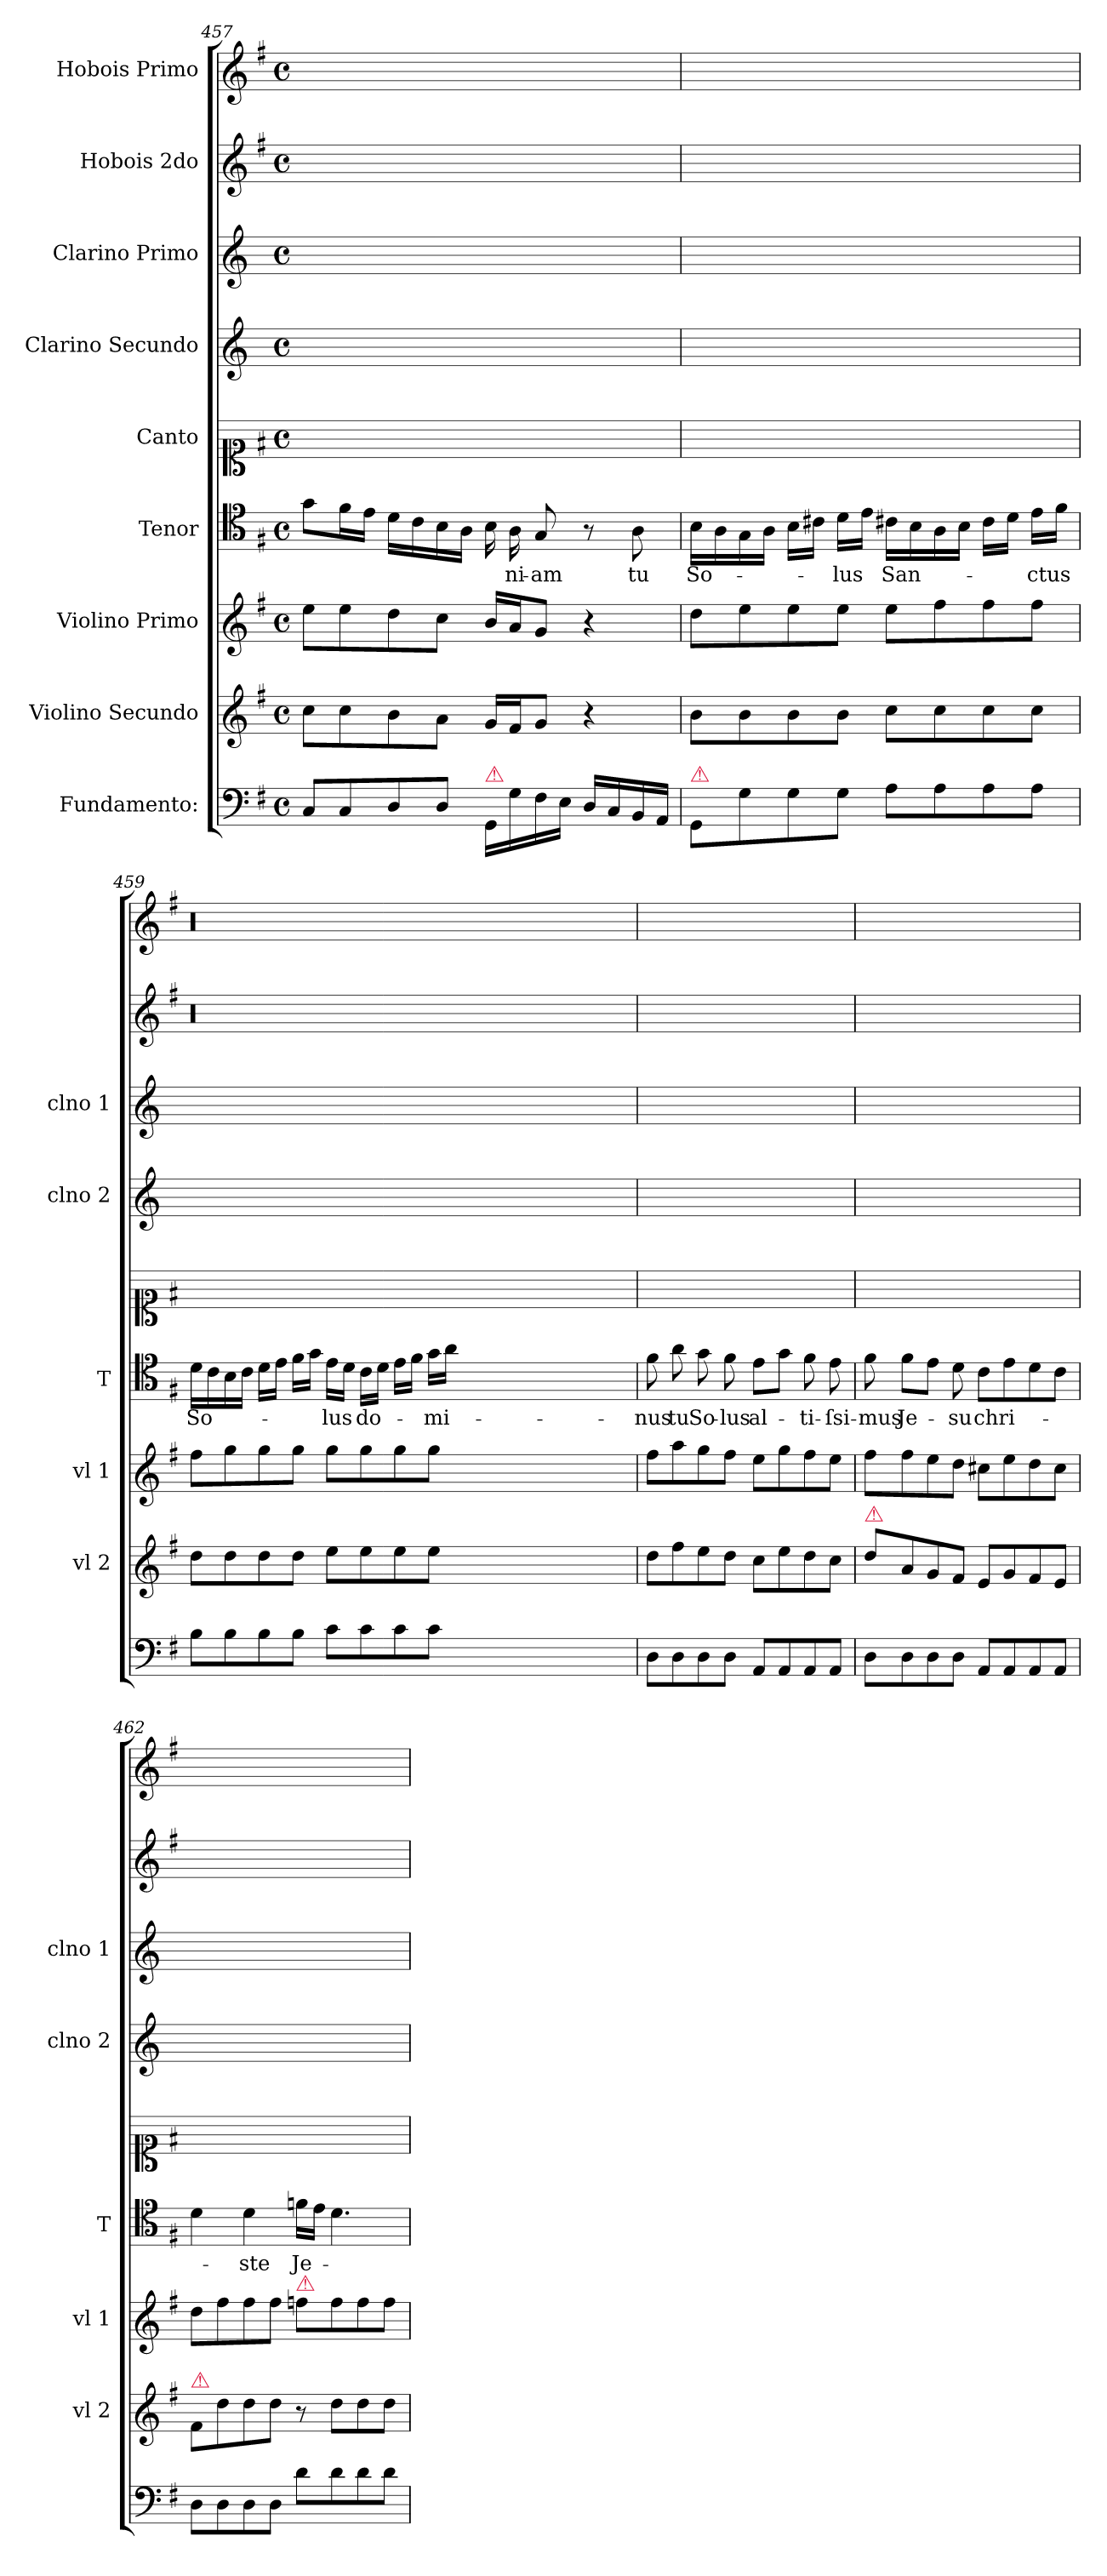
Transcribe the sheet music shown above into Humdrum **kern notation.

**kern	**kern	**kern	**kern	**text	**kern	**kern	**kern	**kern	**kern
*part9	*part8	*part7	*part6	*part6	*part5	*part4	*part3	*part2	*part1
*staff9	*staff8	*staff7	*staff6	*staff6	*staff5	*staff4	*staff3	*staff2	*staff1
*I"Fundamento:	*I"Violino Secundo	*I"Violino Primo	*I"Tenor	*	*I"Canto	*I"Clarino Secundo	*I"Clarino Primo	*I"Hobois 2do	*I"Hobois Primo
*	*I'vl 2	*I'vl 1	*I'T	*	*	*I'clno 2	*I'clno 1	*	*
*clefF4	*clefG2	*clefG2	*clefC4	*	*clefC1	*clefG2	*clefG2	*clefG2	*clefG2
*	*	*	*	*	*	*ITrd-1c-2	*ITrd-1c-2	*	*
*k[f#]	*k[f#]	*k[f#]	*k[f#]	*	*k[f#]	*k[f#c#]	*k[f#c#]	*k[f#]	*k[f#]
*M4/4	*M4/4	*M4/4	*M4/4	*	*M4/4	*M4/4	*M4/4	*M4/4	*M4/4
*met(c)	*met(c)	*met(c)	*met(c)	*	*met(c)	*met(c)	*met(c)	*met(c)	*met(c)
=457	=457	=457	=457	=457	=457	=457	=457	=457	=457
8C/L	8cc\L	8ee\L	8g\L	.	1ryy	1ryy	1ryy	1ryy	1ryy
8C/	8cc\	8ee\	16f#\L	.	.	.	.	.	.
.	.	.	16e\JJ	.	.	.	.	.	.
8D/	8b\	8dd\	16d\LL	.	.	.	.	.	.
.	.	.	16c\	.	.	.	.	.	.
8D/J	8a\J	8cc\J	16B\	.	.	.	.	.	.
.	.	.	16A\JJ	.	.	.	.	.	.
!LO:TX:a:color=crimson:t=⚠	!	!	!	!	!	!	!	!	!
16GG/LL	16g/LL	16b/LL	16B\	.	.	.	.	.	.
16G\	16f#/J	16a/J	16A\	-ni-	.	.	.	.	.
16F#\	8g/J	8g/J	8G/	-am	.	.	.	.	.
16E\JJ	.	.	.	.	.	.	.	.	.
16D/LL	4r	4r	8r	.	.	.	.	.	.
16C/	.	.	.	.	.	.	.	.	.
16BB/	.	.	8A\	tu	.	.	.	.	.
16AA/JJ	.	.	.	.	.	.	.	.	.
=458	=458	=458	=458	=458	=458	=458	=458	=458	=458
!LO:TX:a:color=crimson:t=⚠	!	!	!	!	!	!	!	!	!
8GG/L	8b\L	8dd\L	16B\LL	So-	1ryy	1ryy	1ryy	1ryy	1ryy
.	.	.	16A\	.	.	.	.	.	.
8G\	8b\	8ee\	16G\	.	.	.	.	.	.
.	.	.	16A\JJ	.	.	.	.	.	.
8G\	8b\	8ee\	16B\LL	.	.	.	.	.	.
.	.	.	16c#X\JJ	.	.	.	.	.	.
8G\J	8b\J	8ee\J	16d\LL	-lus	.	.	.	.	.
.	.	.	16e\JJ	.	.	.	.	.	.
8A\L	8cc\L	8ee\L	16c#X\LL	San-	.	.	.	.	.
.	.	.	16B\	.	.	.	.	.	.
8A\	8cc\	8ff#\	16A\	.	.	.	.	.	.
.	.	.	16B\JJ	.	.	.	.	.	.
8A\	8cc\	8ff#\	16c#\LL	.	.	.	.	.	.
.	.	.	16d\JJ	.	.	.	.	.	.
8A\J	8cc\J	8ff#\J	16e\LL	-ctus	.	.	.	.	.
.	.	.	16f#\JJ	.	.	.	.	.	.
=459	=459	=459	=459	=459	=459	=459	=459	=459	=459
8B\L	8dd\L	8ff#\L	16d\LL	So-	1ryy	1ryy	1ryy	00r	00r
.	.	.	16c\	.	.	.	.	.	.
8B\	8dd\	8gg\	16B\	.	.	.	.	.	.
.	.	.	16c\JJ	.	.	.	.	.	.
8B\	8dd\	8gg\	16d\LL	.	.	.	.	.	.
.	.	.	16e\JJ	.	.	.	.	.	.
8B\J	8dd\J	8gg\J	16f#\LL	.	.	.	.	.	.
.	.	.	16g\JJ	.	.	.	.	.	.
8c\L	8ee\L	8gg\L	16e\LL	-lus	.	.	.	.	.
.	.	.	16d\JJ	.	.	.	.	.	.
8c\	8ee\	8gg\	16c\LL	-do-	.	.	.	.	.
.	.	.	16d\JJ	.	.	.	.	.	.
8c\	8ee\	8gg\	16e\LL	.	.	.	.	.	.
.	.	.	16f#\JJ	.	.	.	.	.	.
8c\J	8ee\J	8gg\J	16g\LL	-mi-	.	.	.	.	.
.	.	.	16a\JJ	.	.	.	.	.	.
0.ryy	0.ryy	0.ryy	0.ryy	.	0.ryy	0.ryy	0.ryy	.	.
=460	=460	=460	=460	=460	=460	=460	=460	=460	=460
8D\L	8dd\L	8ff#\L	8f#\	-nus	1ryy	1ryy	1ryy	1ryy	1ryy
8D\	8ff#\	8aa\	8a\	tu	.	.	.	.	.
8D\	8ee\	8gg\	8g\	So-	.	.	.	.	.
8D\J	8dd\J	8ff#\J	8f#\	-lus	.	.	.	.	.
8AA/L	8cc\L	8ee\L	8e\L	al-	.	.	.	.	.
8AA/	8ee\	8gg\	8g\J	.	.	.	.	.	.
8AA/	8dd\	8ff#\	8f#\	-ti-	.	.	.	.	.
8AA/J	8cc\J	8ee\J	8e\	-ſsi-	.	.	.	.	.
=461	=461	=461	=461	=461	=461	=461	=461	=461	=461
!	!LO:TX:a:color=crimson:t=⚠	!	!	!	!	!	!	!	!
8D\L	8dd\L	8ff#\L	8f#\	-mus	1ryy	1ryy	1ryy	1ryy	1ryy
8D\	8a/	8ff#\	8f#\L	Je-	.	.	.	.	.
8D\	8g/	8ee\	8e\J	.	.	.	.	.	.
8D\J	8f#/J	8dd\J	8d\	-su	.	.	.	.	.
8AA/L	8e/L	8cc#X\L	8c\L	chri-	.	.	.	.	.
8AA/	8g/	8ee\	8e\	.	.	.	.	.	.
8AA/	8f#/	8dd\	8d\	.	.	.	.	.	.
8AA/J	8e/J	8cc#\J	8c\J	.	.	.	.	.	.
=462	=462	=462	=462	=462	=462	=462	=462	=462	=462
!	!LO:TX:a:color=crimson:t=⚠	!	!	!	!	!	!	!	!
8D\L	8f#/L	8dd\L	4d\	.	1ryy	1ryy	1ryy	1ryy	1ryy
8D\	8dd\	8ff#\	.	.	.	.	.	.	.
8D\	8dd\	8ff#\	4d\	-ste	.	.	.	.	.
8D\J	8dd\J	8ff#\J	.	.	.	.	.	.	.
!	!	!LO:TX:a:color=crimson:t=⚠	!	!	!	!	!	!	!
8d\L	8r	8ffn\L	16fn\LL	Je-	.	.	.	.	.
.	.	.	16e\JJ	.	.	.	.	.	.
8d\	8dd\L	8ff\	4.d\	.	.	.	.	.	.
8d\	8dd\	8ff\	.	.	.	.	.	.	.
8d\J	8dd\J	8ff\J	.	.	.	.	.	.	.
=	=	=	=	=	=	=	=	=	=
*-	*-	*-	*-	*-	*-	*-	*-	*-	*-
